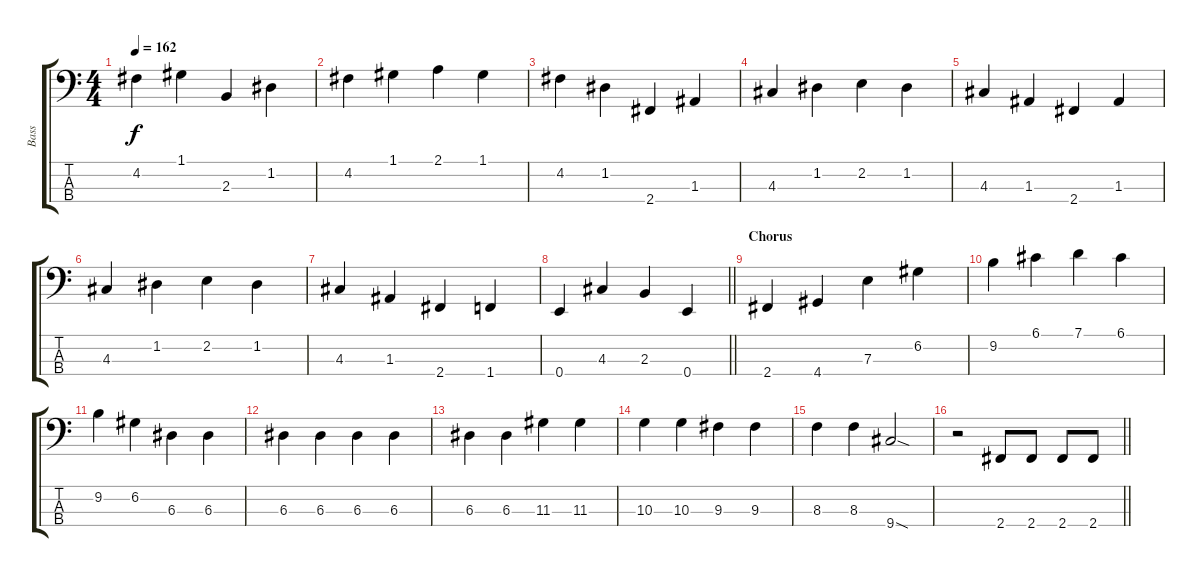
\track ("Bass" "Bass") {instrument electricbassfinger}
\staff {score tabs}
\tuning (G2 D2 A1 E1) {hide}
\ts (4 4)
\tempo 162
\clef f4
\ks c
4.2.4{dy f} 1.1.4 2.3.4 1.2.4 |
4.2.4 1.1.4 2.1.4 1.1.4 |
4.2.4 1.2.4 2.4.4 1.3.4 |
4.3.4 1.2.4 2.2.4 1.2.4 |
4.3.4 1.3.4 2.4.4 1.3.4 |
4.3.4 1.2.4 2.2.4 1.2.4 |
4.3.4 1.3.4 2.4.4 1.4.4 |
\barLineRight lightlight
0.4.4 4.3.4 2.3.4 0.4.4 |
\section ("" "Chorus")
2.4.4 4.4.4 7.3.4 6.2.4 |
9.2.4 6.1.4 7.1.4 6.1.4 |
9.2.4 6.2.4 6.3.4 6.3.4 |
6.3.4 6.3.4 6.3.4 6.3.4 |
6.3.4 6.3.4 11.3.4 11.3.4 |
10.3.4 10.3.4 9.3.4 9.3.4 |
8.3.4 8.3.4 9.4{sod}.2 |
\barLineRight lightlight
r.2 2.4.8 2.4.8 2.4.8 2.4.8
